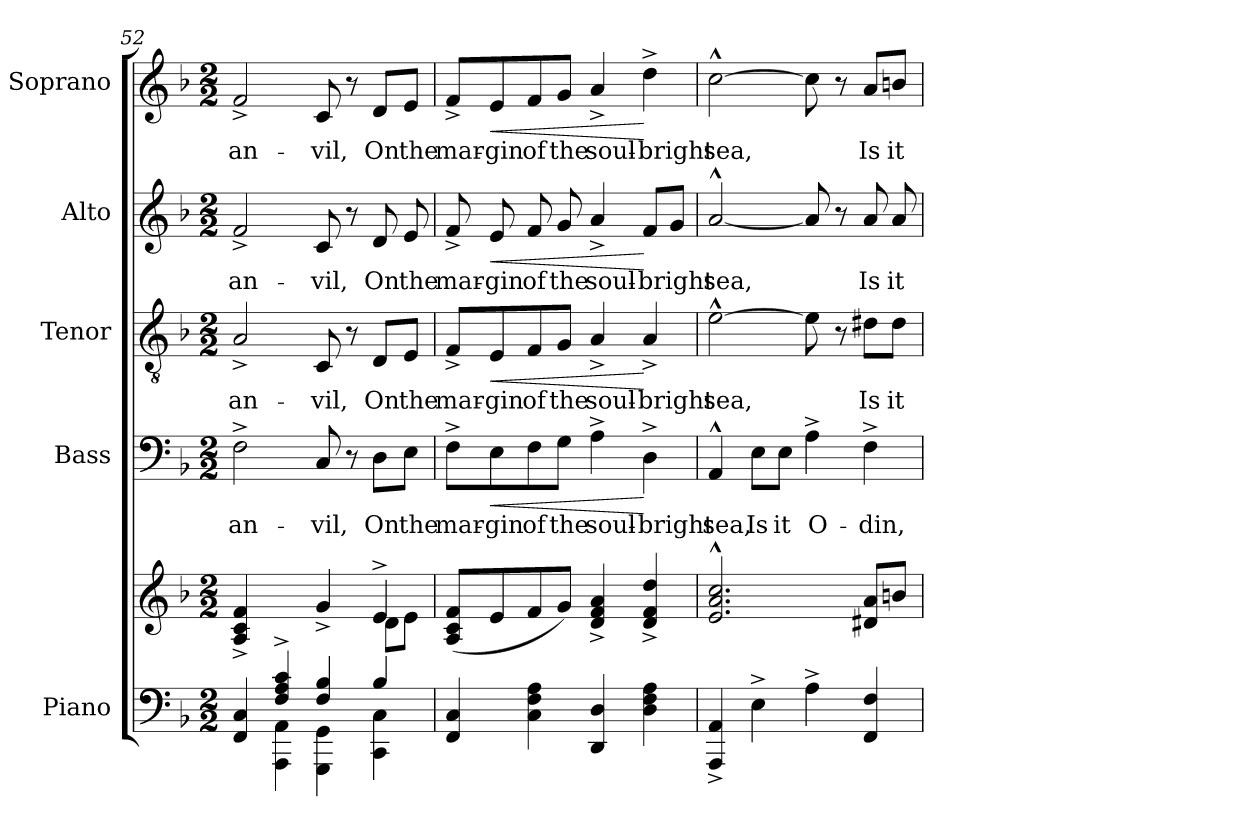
**kern	**kern	**kern	**text	**dynam	**kern	**text	**dynam	**kern	**text	**dynam	**kern	**text	**dynam
*part5	*part5	*part4	*part4	*part4	*part3	*part3	*part3	*part2	*part2	*part2	*part1	*part1	*part1
*staff6	*staff5	*staff4	*staff4	*staff4	*staff3	*staff3	*staff3	*staff2	*staff2	*staff2	*staff1	*staff1	*staff1
*I"Piano	*	*I"Bass	*	*	*I"Tenor	*	*	*I"Alto	*	*	*I"Soprano	*	*
*I'Pno.	*	*I'B.	*	*	*I'T.	*	*	*I'A.	*	*	*I'S.	*	*
!!LO:PB:g=z
*clefF4	*clefG2	*clefF4	*	*	*clefGv2	*	*	*clefG2	*	*	*clefG2	*	*
*	*	*	*	*	*ITrd7c12	*	*	*	*	*	*	*	*
*k[b-]	*k[b-]	*k[b-]	*	*	*k[b-]	*	*	*k[b-]	*	*	*k[b-]	*	*
*F:	*F:	*F:	*	*	*F:	*	*	*F:	*	*	*F:	*	*
*M2/2	*M2/2	*M2/2	*	*	*M2/2	*	*	*M2/2	*	*	*M2/2	*	*
=52	=52	=52	=52	=52	=52	=52	=52	=52	=52	=52	=52	=52	=52
*^	*^	*	*	*	*	*	*	*	*	*	*	*	*
*	*^	*	*	*	*	*	*	*	*	*	*	*	*	*	*
!	!	!	!	!	!	!LO:LY:b:color=#000000	!	!	!	!	!	!	!	!	!	!
!	!	!	!	!	!	!	!	!	!LO:LY:b:color=#000000	!	!	!	!	!	!	!
!	!	!	!	!	!	!	!	!	!	!	!	!LO:LY:b:color=#000000	!	!	!	!
!	!	!	!	!	!	!	!	!	!	!	!	!	!	!	!LO:LY:b:color=#000000	!
4FFi/ 4Ci	2.ryy	4ryy	4Ai/^ 4ci^ 4fi^	2.ryy	2F^i\	an-	.	2AA^i/	an-	.	2f^i/	an-	.	2f^i/	an-	.
4Fi/^ 4Ai^ 4ci^	.	4AAAi\ 4AAi	4ryy	.	.	.	.	.	.	.	.	.	.	.	.	.
!	!	!	!	!	!	!LO:LY:b:color=#000000	!	!	!	!	!	!	!	!	!	!
!	!	!	!	!	!	!	!	!	!LO:LY:b:color=#000000	!	!	!	!	!	!	!
!	!	!	!	!	!	!	!	!	!	!	!	!LO:LY:b:color=#000000	!	!	!	!
!	!	!	!	!	!	!	!	!	!	!	!	!	!	!	!LO:LY:b:color=#000000	!
4Fi/ 4B-i	.	4GGGi\ 4GGi	4g^i/	.	8Ci/	-vil,	.	8CCi/	-vil,	.	8ci/	-vil,	.	8ci/	-vil,	.
.	.	.	.	.	8r	.	.	8r	.	.	8r	.	.	8r	.	.
!	!	!	!	!	!	!LO:LY:b:color=#000000	!	!	!	!	!	!	!	!	!	!
!	!	!	!	!	!	!	!	!	!LO:LY:b:color=#000000	!	!	!	!	!	!	!
!	!	!	!	!	!	!	!	!	!	!	!	!LO:LY:b:color=#000000	!	!	!	!
!	!	!	!	!	!	!	!	!	!	!	!	!	!	!	!LO:LY:b:color=#000000	!
4B-i/	4CCi\ 4Ci	4ryy	4e^i/	8di\L	8Di\L	On	.	8DDi/L	On	.	8di/	On	.	8di/L	On	.
!	!	!	!	!	!	!LO:LY:b:color=#000000	!	!	!	!	!	!	!	!	!	!
!	!	!	!	!	!	!	!	!	!LO:LY:b:color=#000000	!	!	!	!	!	!	!
!	!	!	!	!	!	!	!	!	!	!	!	!LO:LY:b:color=#000000	!	!	!	!
!	!	!	!	!	!	!	!	!	!	!	!	!	!	!	!LO:LY:b:color=#000000	!
.	.	.	.	8ei\J	8Ei\J	the	.	8EEi/J	the	.	8ei/	the	.	8ei/J	the	.
*v	*v	*v	*	*	*	*	*	*	*	*	*	*	*	*	*	*
*	*v	*v	*	*	*	*	*	*	*	*	*	*	*	*
=53	=53	=53	=53	=53	=53	=53	=53	=53	=53	=53	=53	=53	=53
*	*^	*	*	*	*	*	*	*	*	*	*	*	*
!	!	!	!	!LO:LY:b:color=#000000	!	!	!	!	!	!	!	!	!	!
*	*v	*v	*	*	*	*	*	*	*	*	*	*	*	*
*	*^	*	*	*	*	*	*	*	*	*	*	*	*
!	!	!	!	!	!	!	!LO:LY:b:color=#000000	!	!	!	!	!	!	!
*	*v	*v	*	*	*	*	*	*	*	*	*	*	*	*
*	*^	*	*	*	*	*	*	*	*	*	*	*	*
!	!	!	!	!	!	!	!	!	!	!LO:LY:b:color=#000000	!	!	!	!
*	*v	*v	*	*	*	*	*	*	*	*	*	*	*	*
*	*^	*	*	*	*	*	*	*	*	*	*	*	*
!	!	!	!	!	!	!	!	!	!	!	!	!	!LO:LY:b:color=#000000	!
*	*v	*v	*	*	*	*	*	*	*	*	*	*	*	*
4FFi/ 4Ci	(8Ai/ 8ci 8fiL	8F^i\L	mar-	.	8FF^i/L	mar-	.	8f^i/	mar-	.	8f^i/L	mar-	.
!	!	!	!LO:LY:b:color=#000000	!LO:HP:b	!	!	!	!	!	!	!	!	!
!	!	!	!	!	!	!LO:LY:b:color=#000000	!LO:HP:b	!	!	!	!	!	!
!	!	!	!	!	!	!	!	!	!LO:LY:b:color=#000000	!LO:HP:b	!	!	!
!	!	!	!	!	!	!	!	!	!	!	!	!LO:LY:b:color=#000000	!LO:HP:b
.	8ei/	8Ei\	-gin	<	8EEi/	-gin	<	8ei/	-gin	<	8ei/	-gin	<
!	!	!	!LO:LY:b:color=#000000	!	!	!	!	!	!	!	!	!	!
!	!	!	!	!	!	!LO:LY:b:color=#000000	!	!	!	!	!	!	!
!	!	!	!	!	!	!	!	!	!LO:LY:b:color=#000000	!	!	!	!
!	!	!	!	!	!	!	!	!	!	!	!	!LO:LY:b:color=#000000	!
4Ci\ 4Fi 4Ai	8fi/	8Fi\	of	.	8FFi/	of	.	8fi/	of	.	8fi/	of	.
!	!	!	!LO:LY:b:color=#000000	!	!	!	!	!	!	!	!	!	!
!	!	!	!	!	!	!LO:LY:b:color=#000000	!	!	!	!	!	!	!
!	!	!	!	!	!	!	!	!	!LO:LY:b:color=#000000	!	!	!	!
!	!	!	!	!	!	!	!	!	!	!	!	!LO:LY:b:color=#000000	!
.	8gi/J)	8Gi\J	the	.	8GGi/J	the	.	8gi/	the	.	8gi/J	the	.
!	!	!	!LO:LY:b:color=#000000	!	!	!	!	!	!	!	!	!	!
!	!	!	!	!	!	!LO:LY:b:color=#000000	!	!	!	!	!	!	!
!	!	!	!	!	!	!	!	!	!LO:LY:b:color=#000000	!	!	!	!
!	!	!	!	!	!	!	!	!	!	!	!	!LO:LY:b:color=#000000	!
4DDi/ 4Di	4di/^ 4fi^ 4ai^	4A^i\	soul-	.	4AA^i/	soul-	.	4a^i/	soul-	.	4a^i/	soul-	.
!	!	!	!LO:LY:b:color=#000000	!	!	!	!	!	!	!	!	!	!
!	!	!	!	!	!	!LO:LY:b:color=#000000	!	!	!	!	!	!	!
!	!	!	!	!	!	!	!	!	!LO:LY:b:color=#000000	!	!	!	!
!	!	!	!	!	!	!	!	!	!	!	!	!LO:LY:b:color=#000000	!
4Di\ 4Fi 4Ai	4di/^ 4fi^ 4ddi^	4D^i\	-bright	[	4AA^i/	-bright	[	8fi/L	-bright	[	4dd^i\	-bright	[
.	.	.	.	.	.	.	.	8gi/J	.	.	.	.	.
=54	=54	=54	=54	=54	=54	=54	=54	=54	=54	=54	=54	=54	=54
!	!	!	!LO:LY:b:color=#000000	!	!	!	!	!	!	!	!	!	!
!	!	!	!	!	!	!LO:LY:b:color=#000000	!	!	!	!	!	!	!
!	!	!	!	!	!	!	!	!	!LO:LY:b:color=#000000	!	!	!	!
!	!	!	!	!	!	!	!	!	!	!	!	!LO:LY:b:color=#000000	!
4AAAi/^ 4AAi^	2.ei/^^ 2.ai^^ 2.cci^^	4AA^^i/	sea,	.	[2E^^i\	sea,	.	[2a^^i/	sea,	.	[2cc^^i\	sea,	.
!	!	!	!LO:LY:b:color=#000000	!	!	!	!	!	!	!	!	!	!
4E^i\	.	8Ei\L	Is	.	.	.	.	.	.	.	.	.	.
!	!	!	!LO:LY:b:color=#000000	!	!	!	!	!	!	!	!	!	!
.	.	8Ei\J	it	.	.	.	.	.	.	.	.	.	.
!	!	!	!LO:LY:b:color=#000000	!	!	!	!	!	!	!	!	!	!
4A^i\	.	4A^i\	O-	.	8Ei\]	.	.	8ai/]	.	.	8cci\]	.	.
.	.	.	.	.	8r	.	.	8r	.	.	8r	.	.
!	!	!	!LO:LY:b:color=#000000	!	!	!	!	!	!	!	!	!	!
!	!	!	!	!	!	!LO:LY:b:color=#000000	!	!	!	!	!	!	!
!	!	!	!	!	!	!	!	!	!LO:LY:b:color=#000000	!	!	!	!
!	!	!	!	!	!	!	!	!	!	!	!	!LO:LY:b:color=#000000	!
4FFi/ 4Fi	8d#Xi/ 8aiL	4F^i\	-din,	.	8D#Xi\L	Is	.	8ai/	Is	.	8ai/L	Is	.
!	!	!	!	!	!	!LO:LY:b:color=#000000	!	!	!	!	!	!	!
!	!	!	!	!	!	!	!	!	!LO:LY:b:color=#000000	!	!	!	!
!	!	!	!	!	!	!	!	!	!	!	!	!LO:LY:b:color=#000000	!
.	8bni/J	.	.	.	8D#i\J	it	.	8ai/	it	.	8bni/J	it	.
=	=	=	=	=	=	=	=	=	=	=	=	=	=
*-	*-	*-	*-	*-	*-	*-	*-	*-	*-	*-	*-	*-	*-
